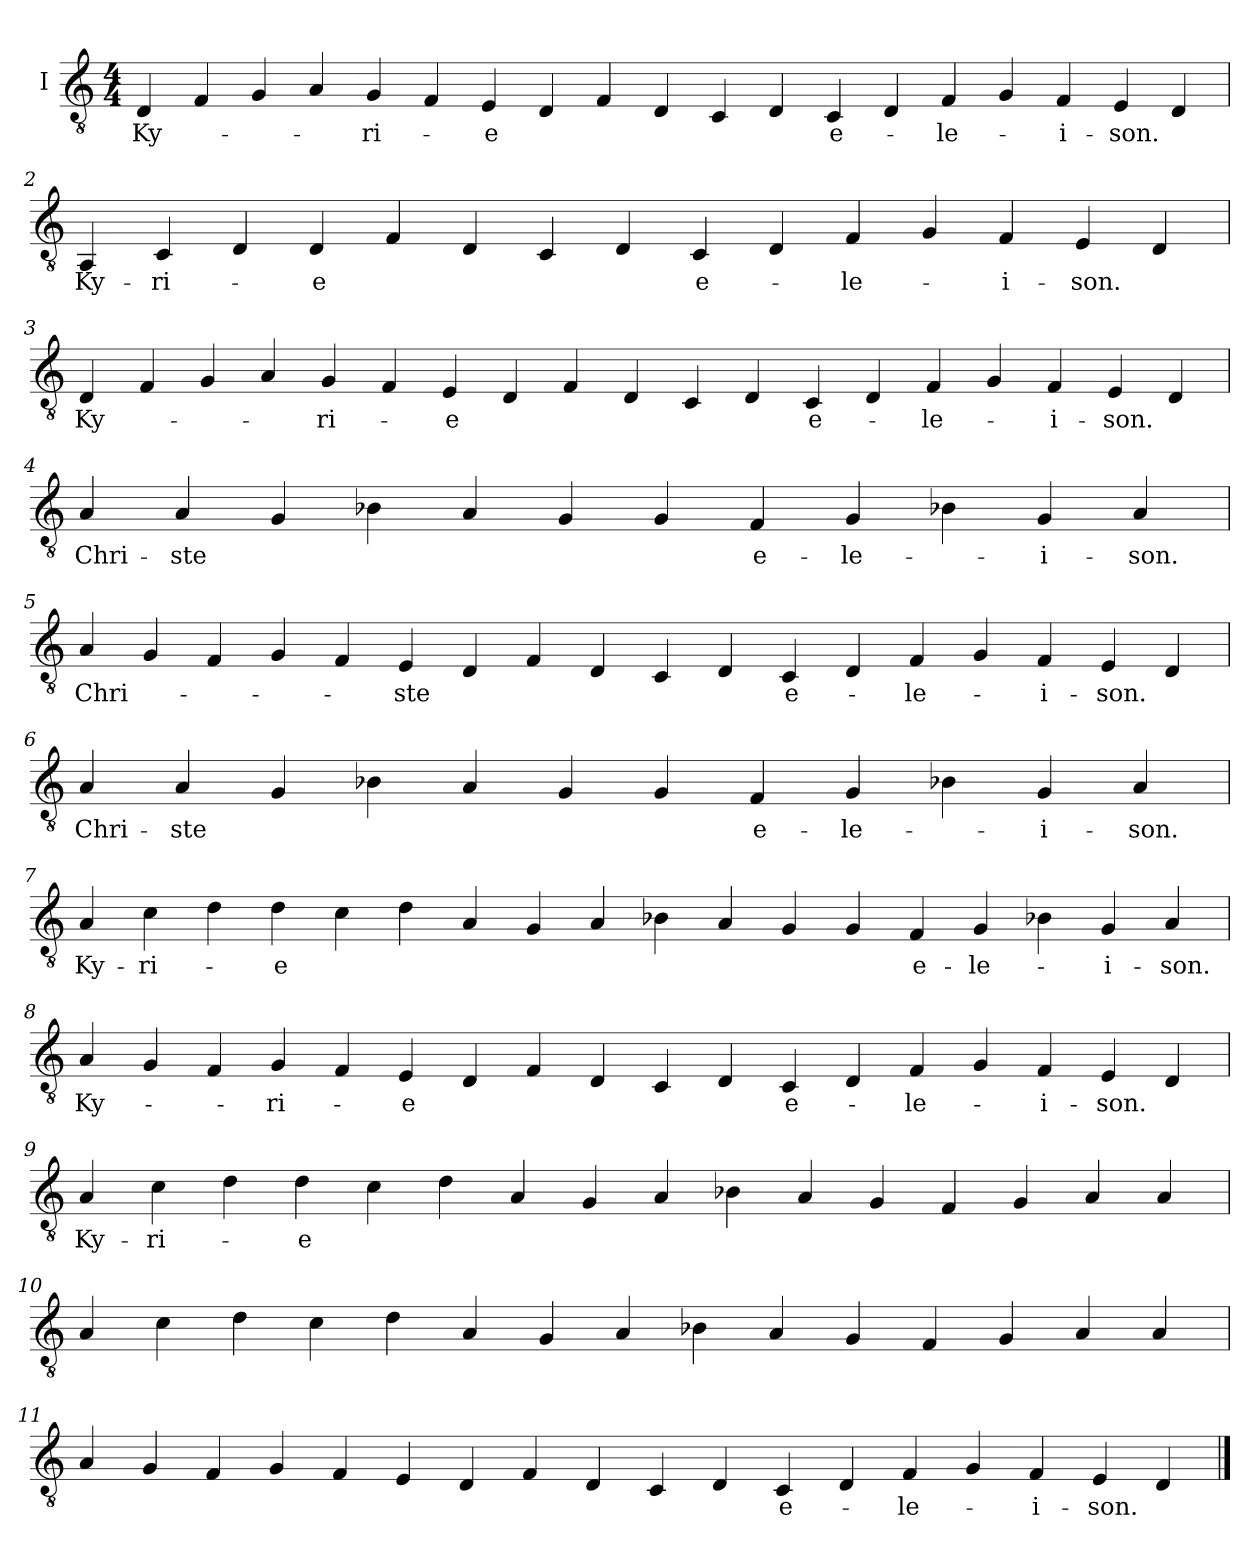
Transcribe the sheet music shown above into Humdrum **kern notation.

**kern	**text
*part1	*part1
*staff1	*staff1
*I"I	*
*clefGv2	*
*k[]	*
*M4/4	*
=1	=1
4D	Ky-
4F	.
4G	.
4A	.
4G	-ri-
4F	.
4E	-e
4D	.
4F	.
4D	.
4C	.
4D	.
4C	e-
4D	.
4F	-le-
4G	.
4F	-i-
4E	-son.
4D	.
=2	=2
4AA	Ky-
4C	-ri-
4D	.
4D	-e
4F	.
4D	.
4C	.
4D	.
4C	e-
4D	.
4F	-le-
4G	.
4F	-i-
4E	-son.
4D	.
=3	=3
4D	Ky-
4F	.
4G	.
4A	.
4G	-ri-
4F	.
4E	-e
4D	.
4F	.
4D	.
4C	.
4D	.
4C	e-
4D	.
4F	-le-
4G	.
4F	-i-
4E	-son.
4D	.
=4	=4
4A	Chri-
4A	-ste
4G	.
4B-X	.
4A	.
4G	.
4G	.
4F	e-
4G	-le-
4B-X	.
4G	-i-
4A	-son.
=5	=5
4A	Chri-
4G	.
4F	.
4G	.
4F	.
4E	-ste
4D	.
4F	.
4D	.
4C	.
4D	.
4C	e-
4D	.
4F	-le-
4G	.
4F	-i-
4E	-son.
4D	.
=6	=6
4A	Chri-
4A	-ste
4G	.
4B-X	.
4A	.
4G	.
4G	.
4F	e-
4G	-le-
4B-X	.
4G	-i-
4A	-son.
=7	=7
4A	Ky-
4c	-ri-
4d	.
4d	-e
4c	.
4d	.
4A	.
4G	.
4A	.
4B-X	.
4A	.
4G	.
4G	.
4F	e-
4G	-le-
4B-X	.
4G	-i-
4A	-son.
=8	=8
4A	Ky-
4G	.
4F	.
4G	-ri-
4F	.
4E	-e
4D	.
4F	.
4D	.
4C	.
4D	.
4C	e-
4D	.
4F	-le-
4G	.
4F	-i-
4E	-son.
4D	.
=9	=9
4A	Ky-
4c	-ri-
4d	.
4d	-e
4c	.
4d	.
4A	.
4G	.
4A	.
4B-X	.
4A	.
4G	.
4F	.
4G	.
4A	.
4A	.
=10	=10
4A	.
4c	.
4d	.
4c	.
4d	.
4A	.
4G	.
4A	.
4B-X	.
4A	.
4G	.
4F	.
4G	.
4A	.
4A	.
=11	=11
4A	.
4G	.
4F	.
4G	.
4F	.
4E	.
4D	.
4F	.
4D	.
4C	.
4D	.
4C	e-
4D	.
4F	-le-
4G	.
4F	-i-
4E	-son.
4D	.
==	==
*-	*-
